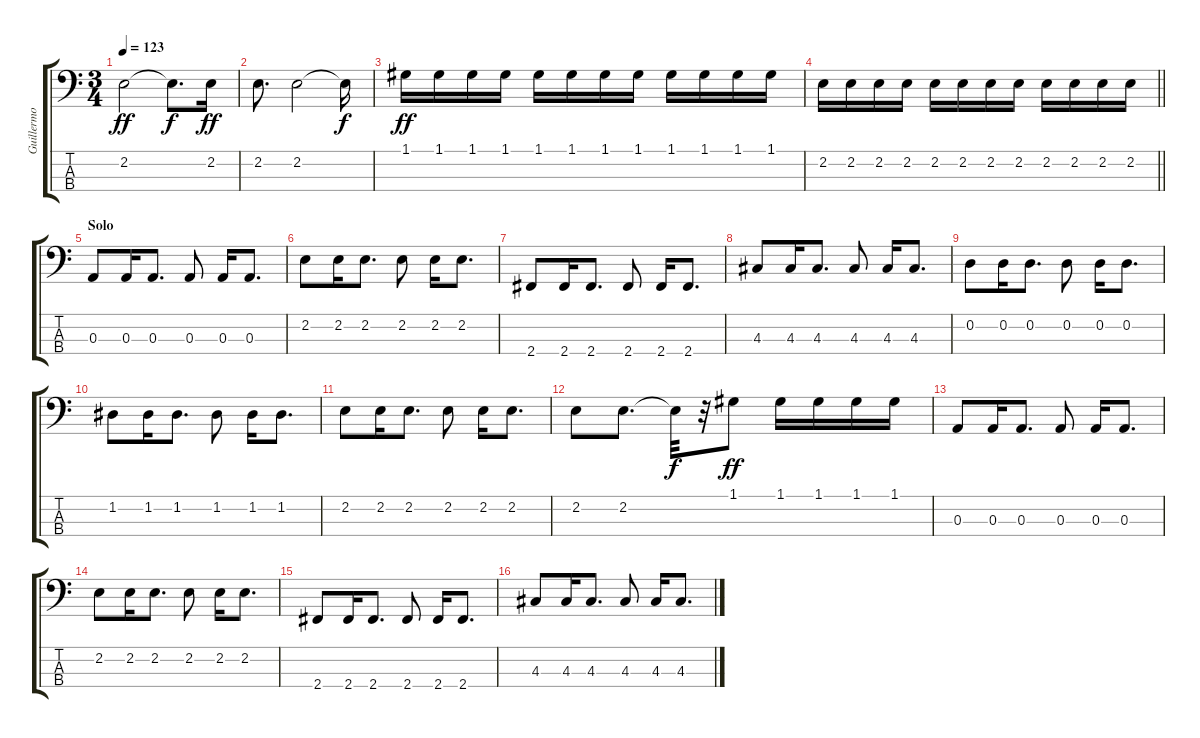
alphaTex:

\track ("Guillermo Sanchez" "Guillermo ") {instrument electricbassfinger}
\staff {score tabs}
\tuning (G2 D2 A1 E1) {hide}
\ts (3 4)
\tempo 123
\clef f4
\ks c
2.2.2{dy ff} 2.2{t}.8{d dy f} 2.2.16{dy ff} |
2.2.8{d} 2.2.2 2.2{t}.16{dy f} |
1.1.16{dy ff} 1.1.16 1.1.16 1.1.16 1.1.16 1.1.16 1.1.16 1.1.16 1.1.16 1.1.16 1.1.16 1.1.16 |
\barLineRight lightlight
2.2.16 2.2.16 2.2.16 2.2.16 2.2.16 2.2.16 2.2.16 2.2.16 2.2.16 2.2.16 2.2.16 2.2.16 |
\section ("" "Solo")
0.3.8 0.3.16 0.3.8{d} 0.3.8 0.3.16 0.3.8{d} |
2.2.8 2.2.16 2.2.8{d} 2.2.8 2.2.16 2.2.8{d} |
2.4.8 2.4.16 2.4.8{d} 2.4.8 2.4.16 2.4.8{d} |
4.3.8 4.3.16 4.3.8{d} 4.3.8 4.3.16 4.3.8{d} |
0.2.8 0.2.16 0.2.8{d} 0.2.8 0.2.16 0.2.8{d} |
1.2.8 1.2.16 1.2.8{d} 1.2.8 1.2.16 1.2.8{d} |
2.2.8 2.2.16 2.2.8{d} 2.2.8 2.2.16 2.2.8{d} |
2.2.8 2.2.8{d} 2.2{t}.32{dy f} r.32 1.1.8{dy ff} 1.1.16 1.1.16 1.1.16 1.1.16 |
0.3.8 0.3.16 0.3.8{d} 0.3.8 0.3.16 0.3.8{d} |
2.2.8 2.2.16 2.2.8{d} 2.2.8 2.2.16 2.2.8{d} |
2.4.8 2.4.16 2.4.8{d} 2.4.8 2.4.16 2.4.8{d} |
4.3.8 4.3.16 4.3.8{d} 4.3.8 4.3.16 4.3.8{d}
